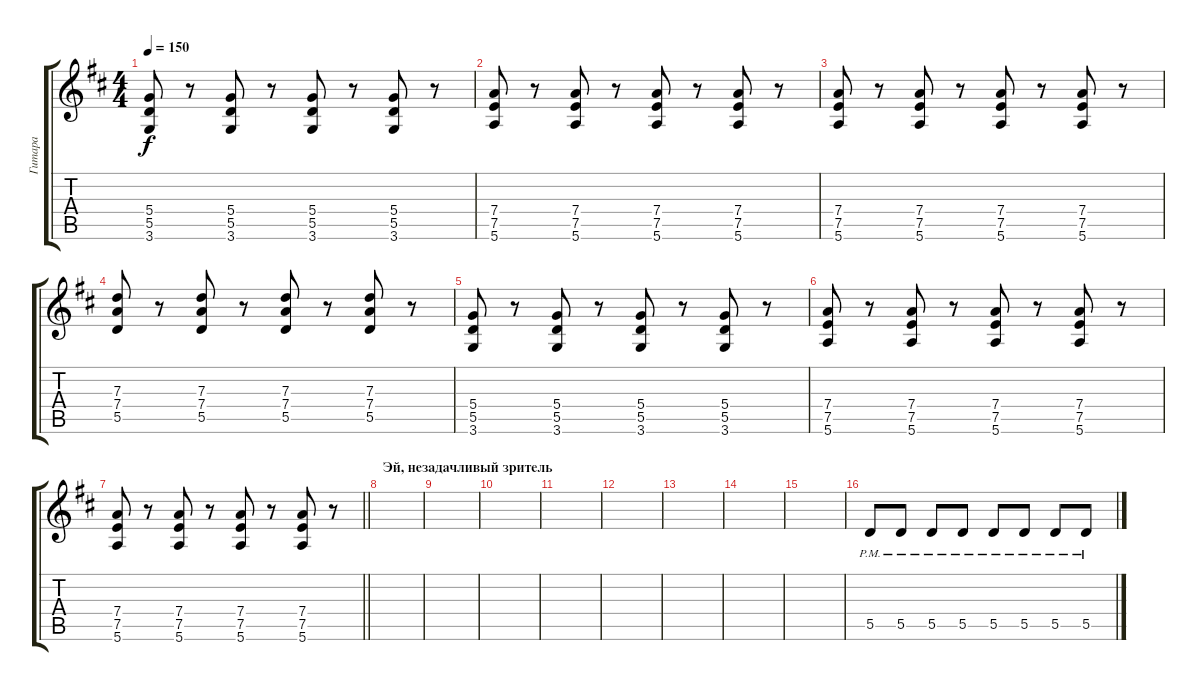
\track ("Гитара" "Гитара") {instrument distortionguitar}
\staff {score tabs}
\tuning (E4 B3 G3 D3 A2 E2) {hide}
\ts (4 4)
\tempo 150
\clef g2
\ks bminor
(5.4 5.5 3.6).8{dy f} r.8 (5.4 5.5 3.6).8 r.8 (5.4 5.5 3.6).8 r.8 (5.4 5.5 3.6).8 r.8 |
(7.4 7.5 5.6).8 r.8 (7.4 7.5 5.6).8 r.8 (7.4 7.5 5.6).8 r.8 (7.4 7.5 5.6).8 r.8 |
(7.4 7.5 5.6).8 r.8 (7.4 7.5 5.6).8 r.8 (7.4 7.5 5.6).8 r.8 (7.4 7.5 5.6).8 r.8 |
(7.3 7.4 5.5).8 r.8 (7.3 7.4 5.5).8 r.8 (7.3 7.4 5.5).8 r.8 (7.3 7.4 5.5).8 r.8 |
(5.4 5.5 3.6).8 r.8 (5.4 5.5 3.6).8 r.8 (5.4 5.5 3.6).8 r.8 (5.4 5.5 3.6).8 r.8 |
(7.4 7.5 5.6).8 r.8 (7.4 7.5 5.6).8 r.8 (7.4 7.5 5.6).8 r.8 (7.4 7.5 5.6).8 r.8 |
\barLineRight lightlight
(7.4 7.5 5.6).8 r.8 (7.4 7.5 5.6).8 r.8 (7.4 7.5 5.6).8 r.8 (7.4 7.5 5.6).8 r.8 |
\section ("" "Эй, незадачливый зритель")
|
|
|
|
|
|
|
|
5.5{pm}.8 5.5{pm}.8 5.5{pm}.8 5.5{pm}.8 5.5{pm}.8 5.5{pm}.8 5.5{pm}.8 5.5{pm}.8
